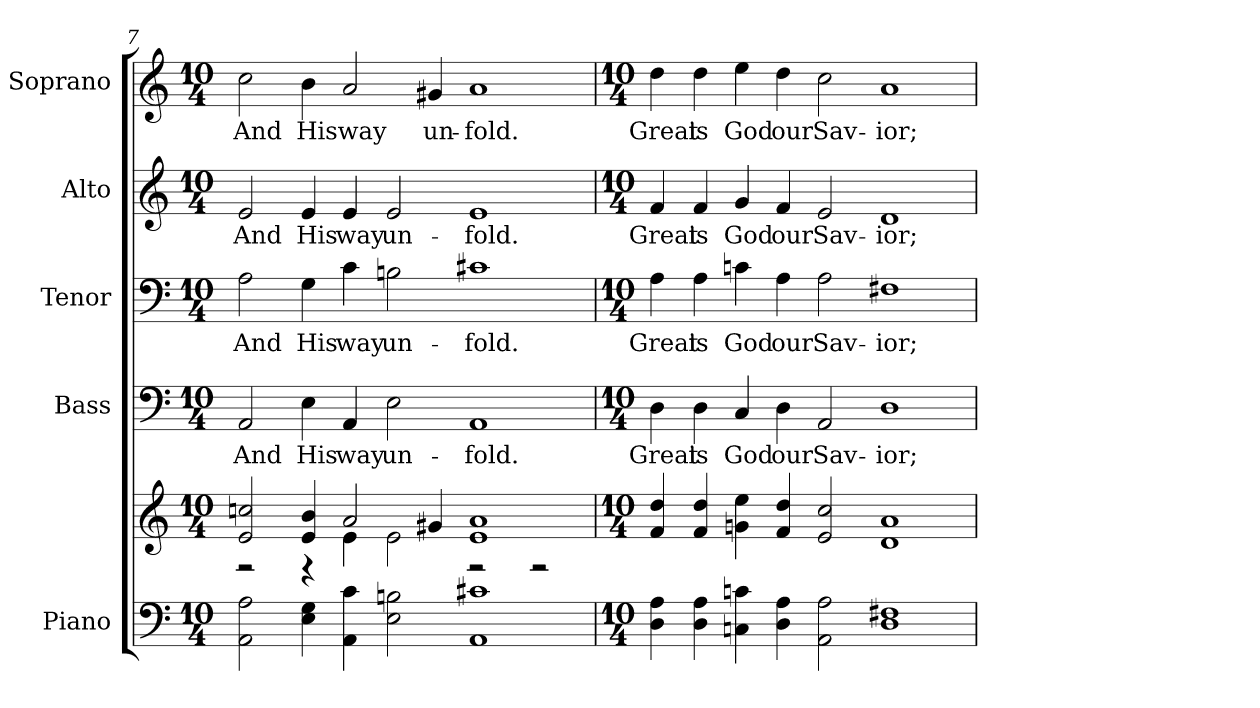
**kern	**kern	**kern	**text	**kern	**text	**kern	**text	**kern	**text
*part5	*part5	*part4	*part4	*part3	*part3	*part2	*part2	*part1	*part1
*staff6	*staff5	*staff4	*staff4	*staff3	*staff3	*staff2	*staff2	*staff1	*staff1
*I"Piano	*	*I"Bass	*	*I"Tenor	*	*I"Alto	*	*I"Soprano	*
*I'Pno.	*	*I'B.	*	*I'T.	*	*I'A.	*	*I'S.	*
!!LO:PB:g=z
*clefF4	*clefG2	*clefF4	*	*clefF4	*	*clefG2	*	*clefG2	*
*k[]	*k[]	*k[]	*	*k[]	*	*k[]	*	*k[]	*
*C:	*C:	*C:	*	*C:	*	*C:	*	*C:	*
*M10/4	*M10/4	*M10/4	*	*M10/4	*	*M10/4	*	*M10/4	*
=7	=7	=7	=7	=7	=7	=7	=7	=7	=7
*	*^	*	*	*	*	*	*	*	*
!	!	!	!	!LO:LY:b:color=#000000	!	!	!	!	!	!
!	!	!	!	!	!	!LO:LY:b:color=#000000	!	!	!	!
!	!	!	!	!	!	!	!	!LO:LY:b:color=#000000	!	!
!	!	!	!	!	!	!	!	!	!	!LO:LY:b:color=#000000
2AAi\ 2Ai	2ei/ 2ccni	2r	2AAi/	And	2Ai\	And	2ei/	And	2cci\	And
!	!	!	!	!LO:LY:b:color=#000000	!	!	!	!	!	!
!	!	!	!	!	!	!LO:LY:b:color=#000000	!	!	!	!
!	!	!	!	!	!	!	!	!LO:LY:b:color=#000000	!	!
!	!	!	!	!	!	!	!	!	!	!LO:LY:b:color=#000000
4Ei\ 4Gi	4ei/ 4bi	4r	4Ei\	His	4Gi\	His	4ei/	His	4bi\	His
!	!	!	!	!LO:LY:b:color=#000000	!	!	!	!	!	!
!	!	!	!	!	!	!LO:LY:b:color=#000000	!	!	!	!
!	!	!	!	!	!	!	!	!LO:LY:b:color=#000000	!	!
!	!	!	!	!	!	!	!	!	!	!LO:LY:b:color=#000000
4AAi\ 4ci	2ai/	4ei\	4AAi/	way	4ci\	way	4ei/	way	2ai/	way
!	!	!	!	!LO:LY:b:color=#000000	!	!	!	!	!	!
!	!	!	!	!	!	!LO:LY:b:color=#000000	!	!	!	!
!	!	!	!	!	!	!	!	!LO:LY:b:color=#000000	!	!
2Ei\ 2Bni	.	2ei\	2Ei\	un-	2Bni\	un-	2ei/	un-	.	.
!	!	!	!	!	!	!	!	!	!	!LO:LY:b:color=#000000
.	4g#Xi/	.	.	.	.	.	.	.	4g#Xi/	un-
!	!	!	!	!LO:LY:b:color=#000000	!	!	!	!	!	!
!	!	!	!	!	!	!LO:LY:b:color=#000000	!	!	!	!
!	!	!	!	!	!	!	!	!LO:LY:b:color=#000000	!	!
!	!	!	!	!	!	!	!	!	!	!LO:LY:b:color=#000000
1AAi 1c#Xi	1ei 1ai	2r	1AAi	-fold.	1c#Xi	-fold.	1ei	-fold.	1ai	-fold.
.	.	2r	.	.	.	.	.	.	.	.
*	*v	*v	*	*	*	*	*	*	*	*
=8	=8	=8	=8	=8	=8	=8	=8	=8	=8
*M10/4	*M10/4	*M10/4	*	*M10/4	*	*M10/4	*	*M10/4	*
*	*^	*	*	*	*	*	*	*	*
!	!	!	!	!LO:LY:b:color=#000000	!	!	!	!	!	!
*	*v	*v	*	*	*	*	*	*	*	*
*	*^	*	*	*	*	*	*	*	*
!	!	!	!	!	!	!LO:LY:b:color=#000000	!	!	!	!
*	*v	*v	*	*	*	*	*	*	*	*
*	*^	*	*	*	*	*	*	*	*
!	!	!	!	!	!	!	!	!LO:LY:b:color=#000000	!	!
*	*v	*v	*	*	*	*	*	*	*	*
*	*^	*	*	*	*	*	*	*	*
!	!	!	!	!	!	!	!	!	!	!LO:LY:b:color=#000000
*	*v	*v	*	*	*	*	*	*	*	*
4Di\ 4Ai	4fi/ 4ddi	4Di\	Great	4Ai\	Great	4fi/	Great	4ddi\	Great
!	!	!	!LO:LY:b:color=#000000	!	!	!	!	!	!
!	!	!	!	!	!LO:LY:b:color=#000000	!	!	!	!
!	!	!	!	!	!	!	!LO:LY:b:color=#000000	!	!
!	!	!	!	!	!	!	!	!	!LO:LY:b:color=#000000
4Di\ 4Ai	4fi/ 4ddi	4Di\	is	4Ai\	is	4fi/	is	4ddi\	is
!	!	!	!LO:LY:b:color=#000000	!	!	!	!	!	!
!	!	!	!	!	!LO:LY:b:color=#000000	!	!	!	!
!	!	!	!	!	!	!	!LO:LY:b:color=#000000	!	!
!	!	!	!	!	!	!	!	!	!LO:LY:b:color=#000000
4Cni\ 4cni	4gni\ 4eei	4Ci/	God	4cni\	God	4gi/	God	4eei\	God
!	!	!	!LO:LY:b:color=#000000	!	!	!	!	!	!
!	!	!	!	!	!LO:LY:b:color=#000000	!	!	!	!
!	!	!	!	!	!	!	!LO:LY:b:color=#000000	!	!
!	!	!	!	!	!	!	!	!	!LO:LY:b:color=#000000
4Di\ 4Ai	4fi/ 4ddi	4Di\	our	4Ai\	our	4fi/	our	4ddi\	our
!	!	!	!LO:LY:b:color=#000000	!	!	!	!	!	!
!	!	!	!	!	!LO:LY:b:color=#000000	!	!	!	!
!	!	!	!	!	!	!	!LO:LY:b:color=#000000	!	!
!	!	!	!	!	!	!	!	!	!LO:LY:b:color=#000000
2AAi\ 2Ai	2ei/ 2cci	2AAi/	Sav-	2Ai\	Sav-	2ei/	Sav-	2cci\	Sav-
!	!	!	!LO:LY:b:color=#000000	!	!	!	!	!	!
!	!	!	!	!	!LO:LY:b:color=#000000	!	!	!	!
!	!	!	!	!	!	!	!LO:LY:b:color=#000000	!	!
!	!	!	!	!	!	!	!	!	!LO:LY:b:color=#000000
1Di 1F#Xi	1di 1ai	1Di	-ior;	1F#Xi	-ior;	1di	-ior;	1ai	-ior;
=	=	=	=	=	=	=	=	=	=
*-	*-	*-	*-	*-	*-	*-	*-	*-	*-
